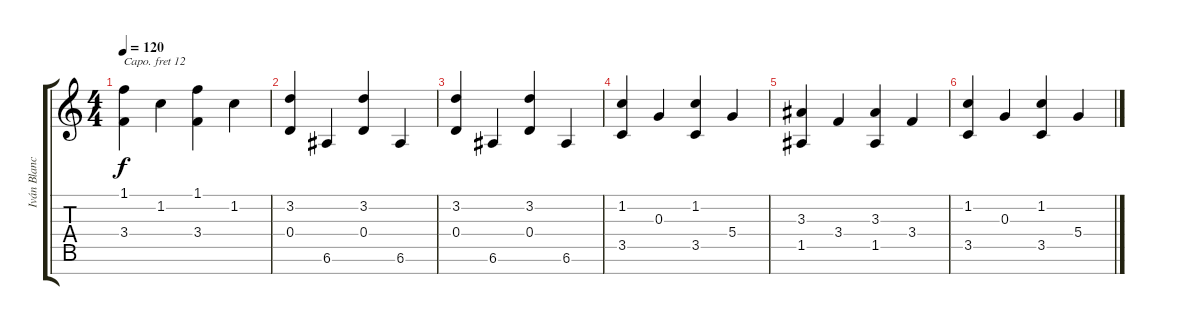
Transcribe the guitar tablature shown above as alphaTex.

\track ("Iván Blanco (Piano \"mano derecha\")" "Iván Blanc") {instrument acousticgrandpiano}
\staff {score tabs}
\capo 12
\tuning (E4 B3 G3 D3 A2 E2 B1) {hide}
\ts (4 4)
\tempo 120
\clef g2
\ks c
(1.1 3.4).4{dy f} 1.2.4 (1.1 3.4).4 1.2.4 |
(3.2 0.4).4 6.6.4 (3.2 0.4).4 6.6.4 |
(3.2 0.4).4 6.6.4 (3.2 0.4).4 6.6.4 |
(1.2 3.5).4 0.3.4 (1.2 3.5).4 5.4.4 |
(3.3 1.5).4 3.4.4 (3.3 1.5).4 3.4.4 |
(1.2 3.5).4 0.3.4 (1.2 3.5).4 5.4.4
